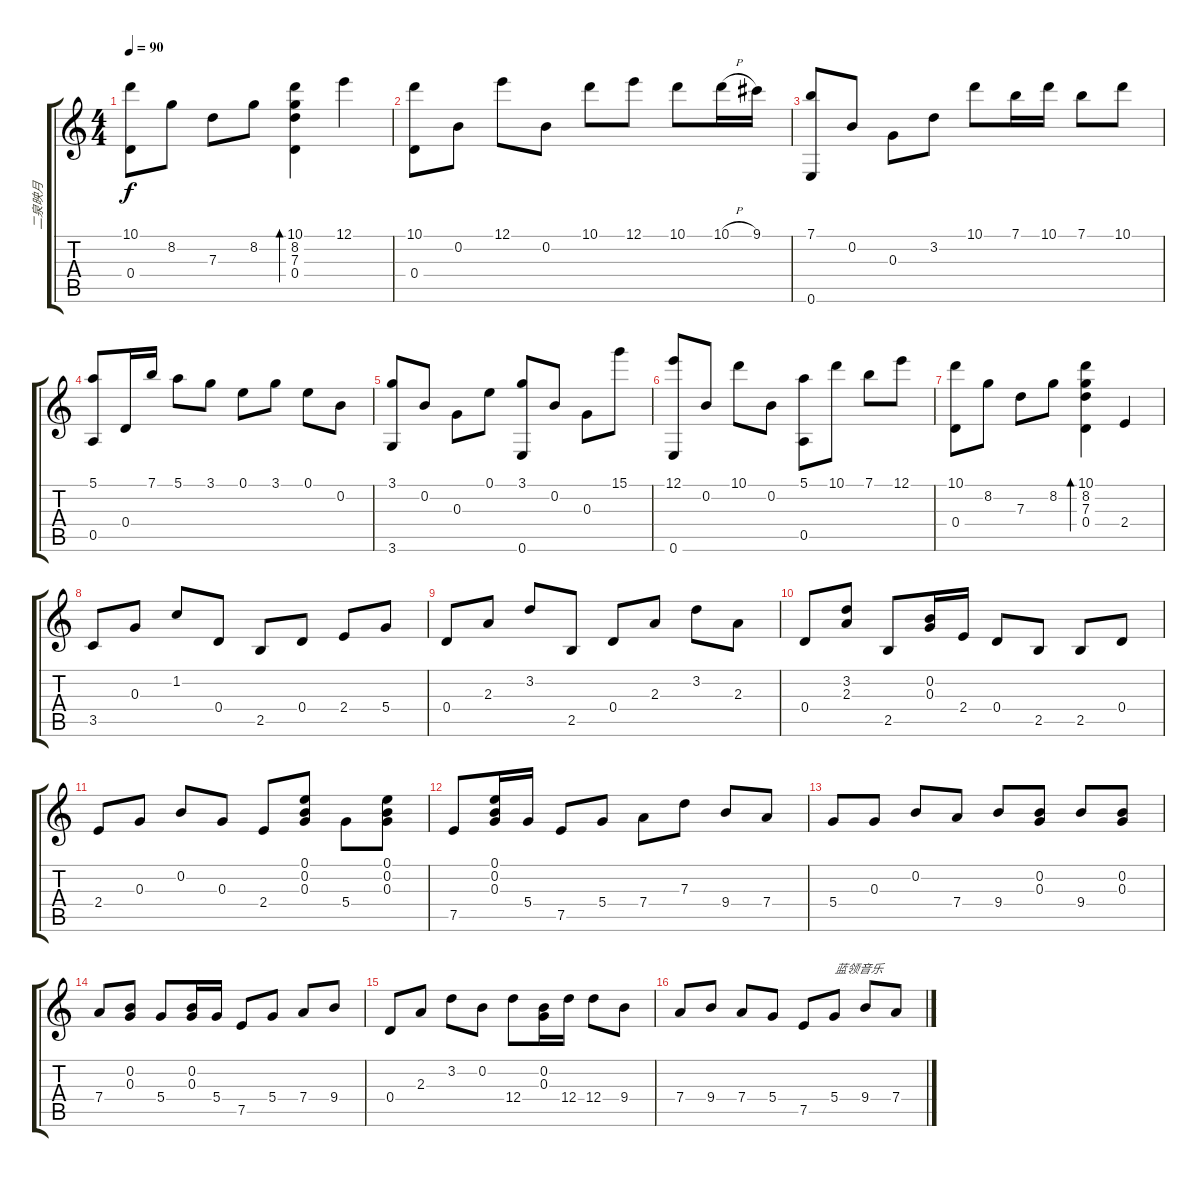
\track ("二泉映月" "二泉映月") {instrument acousticguitarnylon}
\staff {score tabs}
\tuning (E4 B3 G3 D3 A2 E2) {hide}
\ts (4 4)
\tempo 90
\clef g2
\ks c
(10.1 0.4).8{dy f} 8.2.8 7.3.8 8.2.8 (10.1 8.2 7.3 0.4).4{bd 240} 12.1.4 |
(10.1 0.4).8 0.2.8 12.1.8 0.2.8 10.1.8 12.1.8 10.1.8 10.1{h}.16 9.1.16 |
(7.1 0.6).8 0.2.8 0.3.8 3.2.8 10.1.8 7.1.16 10.1.16 7.1.8 10.1.8 |
(5.1 0.5).8 0.4.16 7.1.16 5.1.8 3.1.8 0.1.8 3.1.8 0.1.8 0.2.8 |
(3.1 3.6).8 0.2.8 0.3.8 0.1.8 (3.1 0.6).8 0.2.8 0.3.8 15.1.8 |
(12.1 0.6).8 0.2.8 10.1.8 0.2.8 (5.1 0.5).8 10.1.8 7.1.8 12.1.8 |
(10.1 0.4).8 8.2.8 7.3.8 8.2.8 (10.1 8.2 7.3 0.4).4{bd 240} 2.4.4 |
3.5.8 0.3.8 1.2.8 0.4.8 2.5.8 0.4.8 2.4.8 5.4.8 |
0.4.8 2.3.8 3.2.8 2.5.8 0.4.8 2.3.8 3.2.8 2.3.8 |
0.4.8 (3.2 2.3).8 2.5.8 (0.2 0.3).16 2.4.16 0.4.8 2.5.8 2.5.8 0.4.8 |
2.4.8 0.3.8 0.2.8 0.3.8 2.4.8 (0.1 0.2 0.3).8 5.4.8 (0.1 0.2 0.3).8 |
7.5.8 (0.1 0.2 0.3).16 5.4.16 7.5.8 5.4.8 7.4.8 7.3.8 9.4.8 7.4.8 |
5.4.8 0.3.8 0.2.8 7.4.8 9.4.8 (0.2 0.3).8 9.4.8 (0.2 0.3).8 |
7.4.8 (0.2 0.3).8 5.4.8 (0.2 0.3).16 5.4.16 7.5.8 5.4.8 7.4.8 9.4.8 |
0.4.8 2.3.8 3.2.8 0.2.8 12.4.8 (0.2 0.3).16 12.4.16 12.4.8 9.4.8 |
7.4.8 9.4.8 7.4.8 5.4.8 7.5.8 5.4.8{txt "蓝领音乐"} 9.4.8 7.4.8
